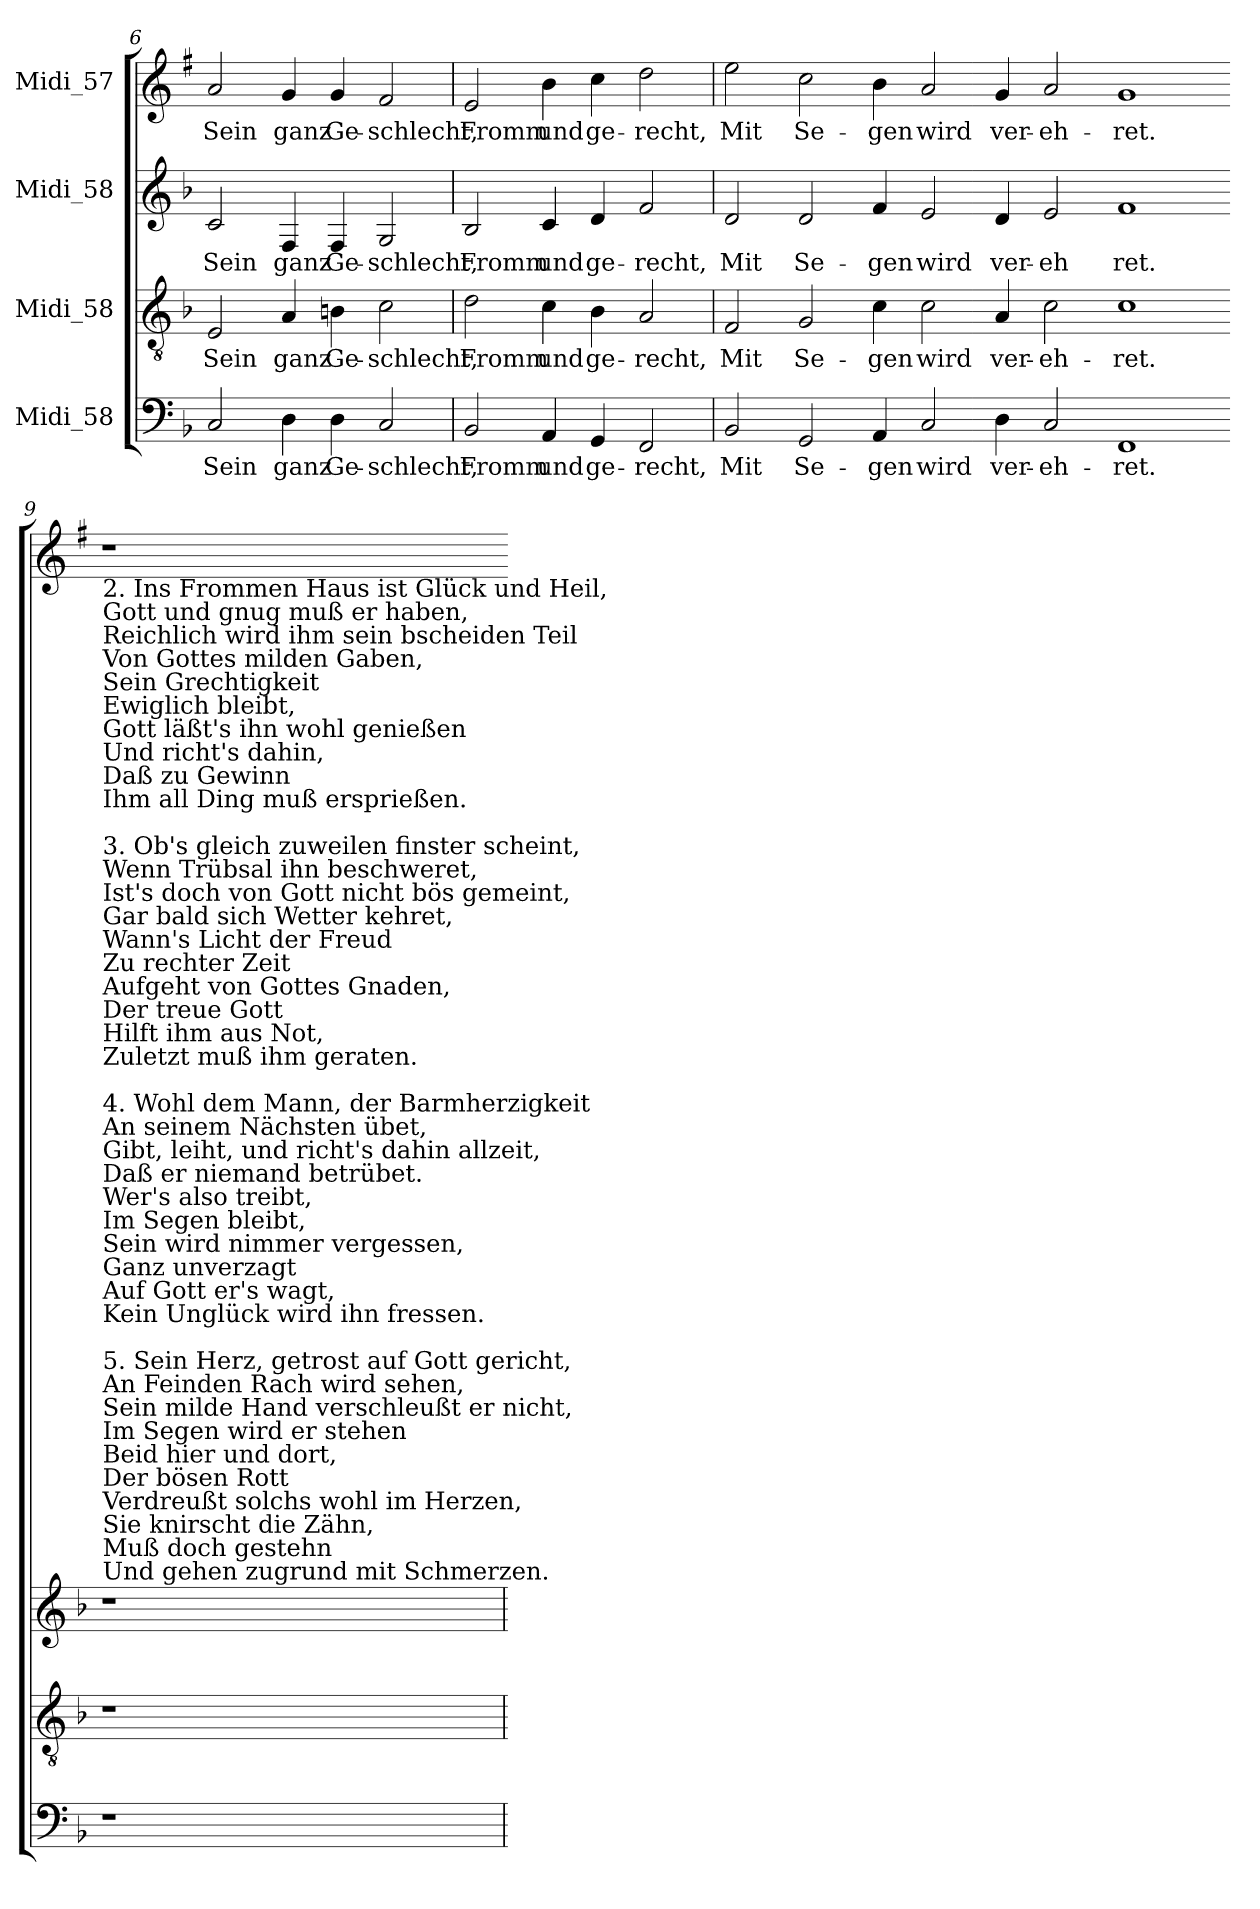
**kern	**text	**kern	**text	**kern	**text	**kern	**text
*part4	*part4	*part3	*part3	*part2	*part2	*part1	*part1
*staff4	*staff4	*staff3	*staff3	*staff2	*staff2	*staff1	*staff1
*I"Midi_58	*	*I"Midi_58	*	*I"Midi_58	*	*I"Midi_57	*
!!LO:LB:g=z
*clefF4	*	*clefGv2	*	*clefG2	*	*clefG2	*
*	*	*	*	*	*	*ITrd1c2	*
*k[b-]	*	*k[b-]	*	*k[b-]	*	*k[b-]	*
*F:	*	*F:	*	*F:	*	*F:	*
=6	=6	=6	=6	=6	=6	=6	=6
!	!LO:LY:b	!	!LO:LY:b	!	!LO:LY:b	!	!LO:LY:b
2C	Sein	2E	Sein	2c	Sein	2g	Sein
!	!LO:LY:b	!	!LO:LY:b	!	!LO:LY:b	!	!LO:LY:b
4D	ganz	4A	ganz	4F	ganz	4f	ganz
!	!LO:LY:b	!	!LO:LY:b	!	!LO:LY:b	!	!LO:LY:b
4D	Ge-	4Bn	Ge-	4F	Ge-	4f	Ge-
!	!LO:LY:b	!	!LO:LY:b	!	!LO:LY:b	!	!LO:LY:b
2C	-schlecht,	2c	-schlecht,	2G	-schlecht,	2e	-schlecht,
=7	=7	=7	=7	=7	=7	=7	=7
!	!LO:LY:b	!	!LO:LY:b	!	!LO:LY:b	!	!LO:LY:b
2BB-	Fromm	2d	Fromm	2B-	Fromm	2d	Fromm
!	!LO:LY:b	!	!LO:LY:b	!	!LO:LY:b	!	!LO:LY:b
4AA	und	4c	und	4c	und	4a	und
!	!LO:LY:b	!	!LO:LY:b	!	!LO:LY:b	!	!LO:LY:b
4GG	ge-	4B-	ge-	4d	ge-	4b-	ge-
!	!LO:LY:b	!	!LO:LY:b	!	!LO:LY:b	!	!LO:LY:b
2FF	-recht,	2A	-recht,	2f	-recht,	2cc	-recht,
=8	=8	=8	=8	=8	=8	=8	=8
!	!LO:LY:b	!	!LO:LY:b	!	!LO:LY:b	!	!LO:LY:b
2BB-	Mit	2F	Mit	2d	Mit	2dd	Mit
!	!LO:LY:b	!	!LO:LY:b	!	!LO:LY:b	!	!LO:LY:b
2GG	Se-	2G	Se-	2d	Se-	2b-	Se-
!	!LO:LY:b	!	!LO:LY:b	!	!LO:LY:b	!	!LO:LY:b
4AA	-gen	4c	-gen	4f	-gen	4a	-gen
!	!LO:LY:b	!	!LO:LY:b	!	!LO:LY:b	!	!LO:LY:b
2C	wird	2c	wird	2e	wird	2g	wird
!	!LO:LY:b	!	!LO:LY:b	!	!LO:LY:b	!	!LO:LY:b
4D	ver-	4A	ver-	4d	ver-	4f	ver-
!	!LO:LY:b	!	!LO:LY:b	!	!LO:LY:b	!	!LO:LY:b
2C	-eh-	2c	-eh-	2e	-eh	2g	-eh-
!	!LO:LY:b	!	!LO:LY:b	!	!LO:LY:b	!	!LO:LY:b
1FF	-ret.	1c	-ret.	1f	ret.	1f	-ret.
!!LO:LB:g=z
=9-	=9-	=9-	=9-	=9-	=9-	=9-	=9-
!	!	!	!	!	!	!LO:TX:b:t=2. Ins Frommen Haus ist Glück und Heil,\nGott und gnug muß er haben,\nReichlich wird ihm sein bscheiden Teil\nVon Gottes milden Gaben,\nSein Grechtigkeit\nEwiglich bleibt,\nGott läßt's ihn wohl genießen\nUnd richt's dahin,\nDaß zu Gewinn\nIhm all Ding muß ersprießen.\n\n3. Ob's gleich zuweilen finster scheint,\nWenn Trübsal ihn beschweret,\nIst's doch von Gott nicht bös gemeint,\nGar bald sich Wetter kehret,\nWann's Licht der Freud\nZu rechter Zeit\nAufgeht von Gottes Gnaden,\nDer treue Gott\nHilft ihm aus Not,\nZuletzt muß ihm geraten.\n\n4. Wohl dem Mann, der Barmherzigkeit\nAn seinem Nächsten übet,\nGibt, leiht, und richt's dahin allzeit,\nDaß er niemand betrübet.\nWer's also treibt,\nIm Segen bleibt,\nSein wird nimmer vergessen,\nGanz unverzagt\nAuf Gott er's wagt,\nKein Unglück wird ihn fressen.\n\n5. Sein Herz, getrost auf Gott gericht,\nAn Feinden Rach wird sehen,\nSein milde Hand verschleußt er nicht,\nIm Segen wird er stehen\nBeid hier und dort,\nDer bösen Rott\nVerdreußt solchs wohl im Herzen,\nSie knirscht die Zähn,\nMuß doch gestehn\nUnd gehen zugrund mit Schmerzen.	!
1r	.	1r	.	1r	.	1r	.
=	=-	=	=-	=	=-	=-	=-
*-	*-	*-	*-	*-	*-	*-	*-
